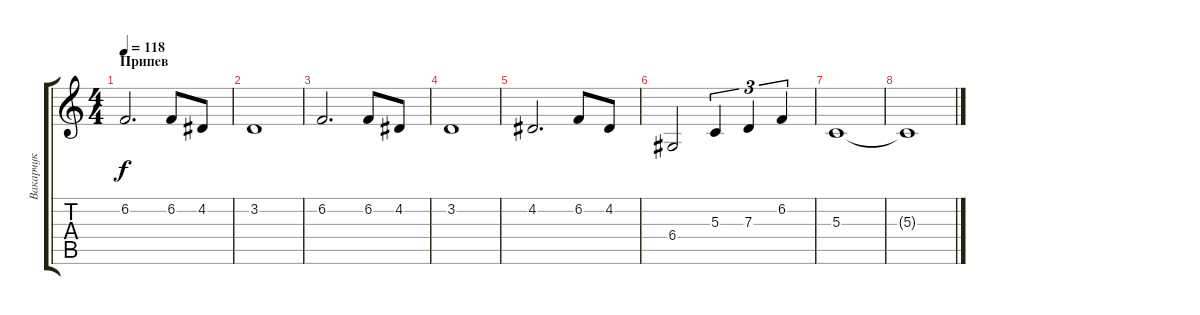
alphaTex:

\track ("Вакарчук" "Вакарчук") {instrument tenorsax}
\staff {score tabs}
\tuning (E4 B3 G3 D3 A2 E2) {hide}
\ts (4 4)
\section ("" "Припев")
\tempo 118
\clef g2
\ks c
6.2.2{d dy f} 6.2.8 4.2.8 |
3.2.1 |
6.2.2{d} 6.2.8 4.2.8 |
3.2.1 |
4.2.2{d} 6.2.8 4.2.8 |
6.4.2 5.3.4{tu (3 2)} 7.3.4{tu (3 2)} 6.2.4{tu (3 2)} |
5.3.1 |
5.3{t}.1
